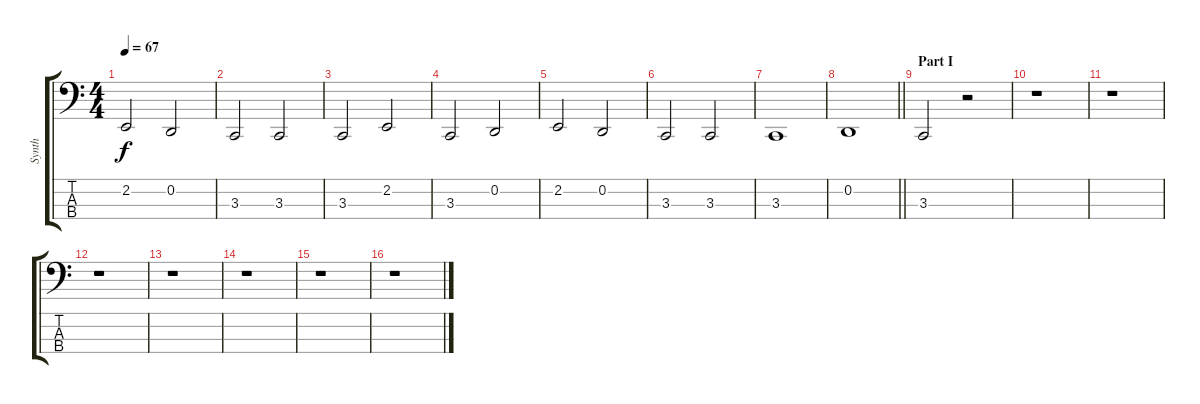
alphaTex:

\track ("Synth" "Synth") {instrument cello}
\staff {score tabs}
\tuning (G2 D2 A1 E1) {hide}
\ts (4 4)
\tempo 67
\clef f4
\ks c
2.2.2{dy f} 0.2.2 |
3.3.2 3.3.2 |
3.3.2 2.2.2 |
3.3.2 0.2.2 |
2.2.2 0.2.2 |
3.3.2 3.3.2 |
3.3.1 |
\barLineRight lightlight
0.2.1 |
\section ("" "Part I")
3.3.2 r.2 |
r.1 |
r.1 |
r.1 |
r.1 |
r.1 |
r.1 |
r.1
